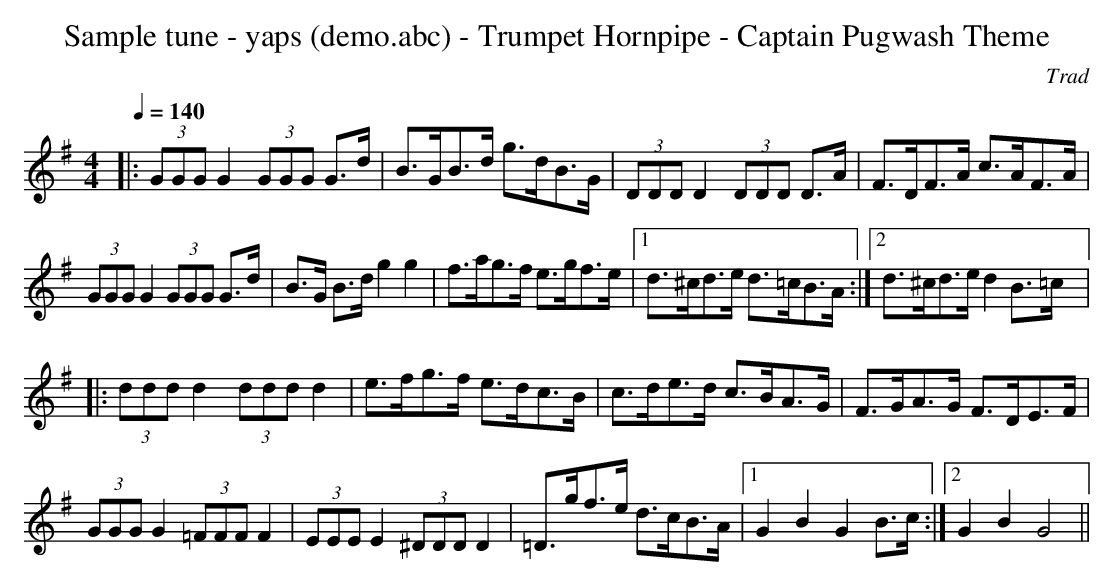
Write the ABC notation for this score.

X:1
T:Sample tune - yaps (demo.abc) - Trumpet Hornpipe - Captain Pugwash Theme
C: Trad
L:1/8
M:4/4
Q:1/4=140
K:G
|: (3GGG G2 (3GGG G>d|B>GB>d g>dB>G|\
(3DDD D2 (3DDD D>A|F>DF>A c>AF>A|
  (3GGG G2 (3GGG G>d|B>G B>d g2 g2|\
f>ag>f e>gf>e |1 d>^cd>e d>=cB>A :|2 d>^cd>e d2 B>=c |:
 (3ddd d2 (3ddd d2|e>fg>f e>dc>B|\
c>de>d c>BA>G|F>GA>G F>DE>F|
(3GGG G2 (3=FFF F2|(3EEE E2 (3^DDD D2| \
=D>gf>e d>cB>A|1 G2B2G2 B>c :|2 G2B2G4 ||
